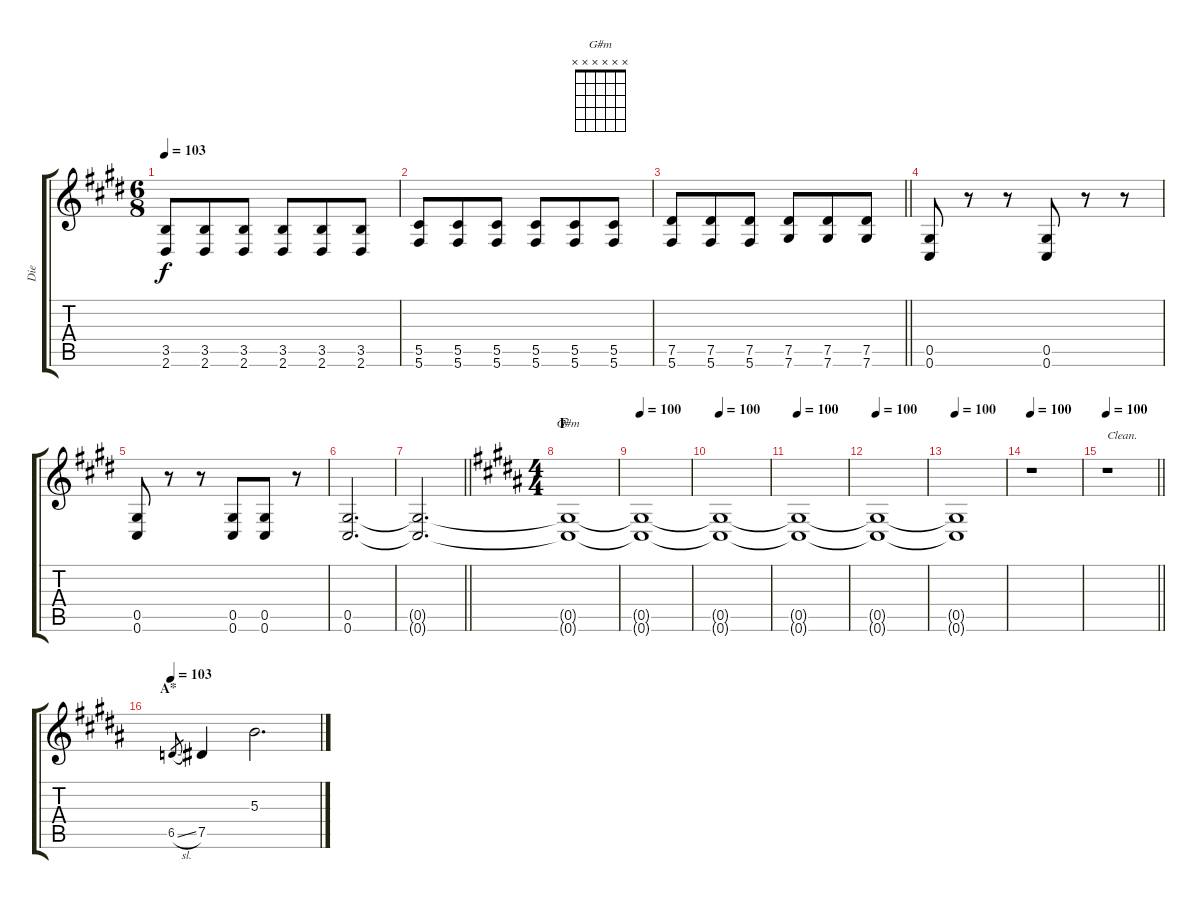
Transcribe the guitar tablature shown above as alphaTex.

\track ("Die" "Die") {instrument electricguitarclean}
\staff {score tabs}
\tuning (Eb4 Bb3 Gb3 Db3 Ab2 Db2) {hide}
\chord ("G#m" x x x x x x)
\ts (6 8)
\tempo 103
\clef g2
\ks c#minor
(3.5 2.6).8{dy f} (3.5 2.6).8 (3.5 2.6).8 (3.5 2.6).8 (3.5 2.6).8 (3.5 2.6).8 |
(5.5 5.6).8 (5.5 5.6).8 (5.5 5.6).8 (5.5 5.6).8 (5.5 5.6).8 (5.5 5.6).8 |
\barLineRight lightlight
(7.5 5.6).8 (7.5 5.6).8 (7.5 5.6).8 (7.5 7.6).8 (7.5 7.6).8 (7.5 7.6).8 |
\section ("" "")
(0.5 0.6).8 r.8 r.8 (0.5 0.6).8 r.8 r.8 |
(0.5 0.6).8 r.8 r.8 (0.5 0.6).8 (0.5 0.6).8 r.8 |
(0.5 0.6).2{d} |
\barLineRight lightlight
(0.5{t} 0.6{t}).2{d} |
\ts (4 4)
\section ("" "F")
\ks g#minor
(0.5{t} 0.6{t}).1{ch "G#m"} |
\tempo 100
(0.5{t} 0.6{t}).1{volume 0} |
\tempo 100
(0.5{t} 0.6{t}).1 |
\tempo 100
(0.5{t} 0.6{t}).1 |
\tempo 100
(0.5{t} 0.6{t}).1 |
\tempo 100
(0.5{t} 0.6{t}).1 |
\tempo 100
r.1 |
\tempo 100
\barLineRight lightlight
r.1{txt "Clean." volume 13 instrument electricguitarclean} |
\section ("" "A*")
\tempo 103
6.5{sl}.8{gr} 7.5.4 5.3.2{d}
